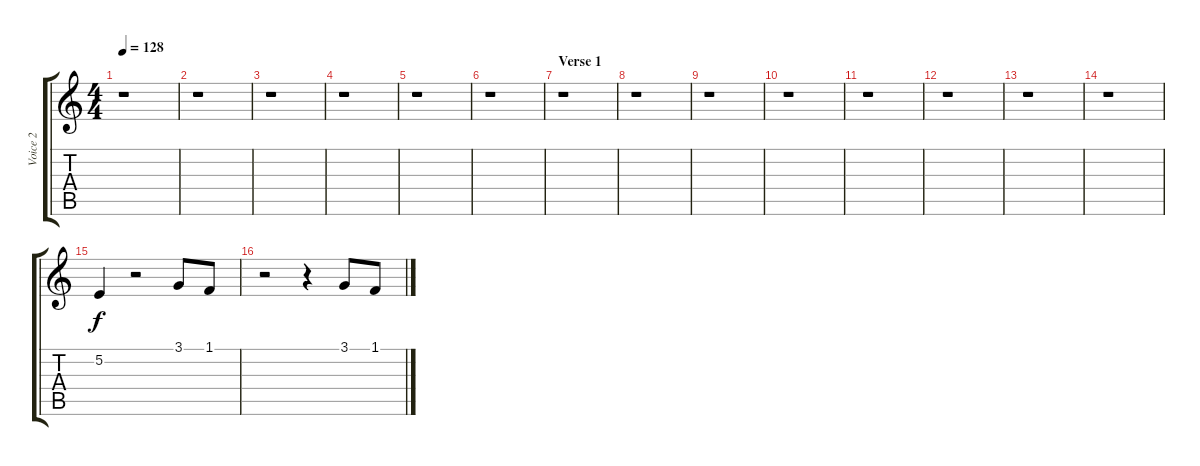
\track ("Voice 2" "Voice 2") {instrument lead6voice}
\staff {score tabs}
\tuning (E4 B3 G3 D3 A2 E2) {hide}
\ts (4 4)
\tempo 128
\clef g2
\ks c
r.1{dy f} |
r.1 |
r.1 |
r.1 |
r.1 |
r.1 |
\section ("" "Verse 1")
r.1 |
r.1 |
r.1 |
r.1 |
r.1 |
r.1 |
r.1 |
r.1 |
5.2.4 r.2 3.1.8 1.1.8 |
r.2 r.4 3.1.8 1.1.8
